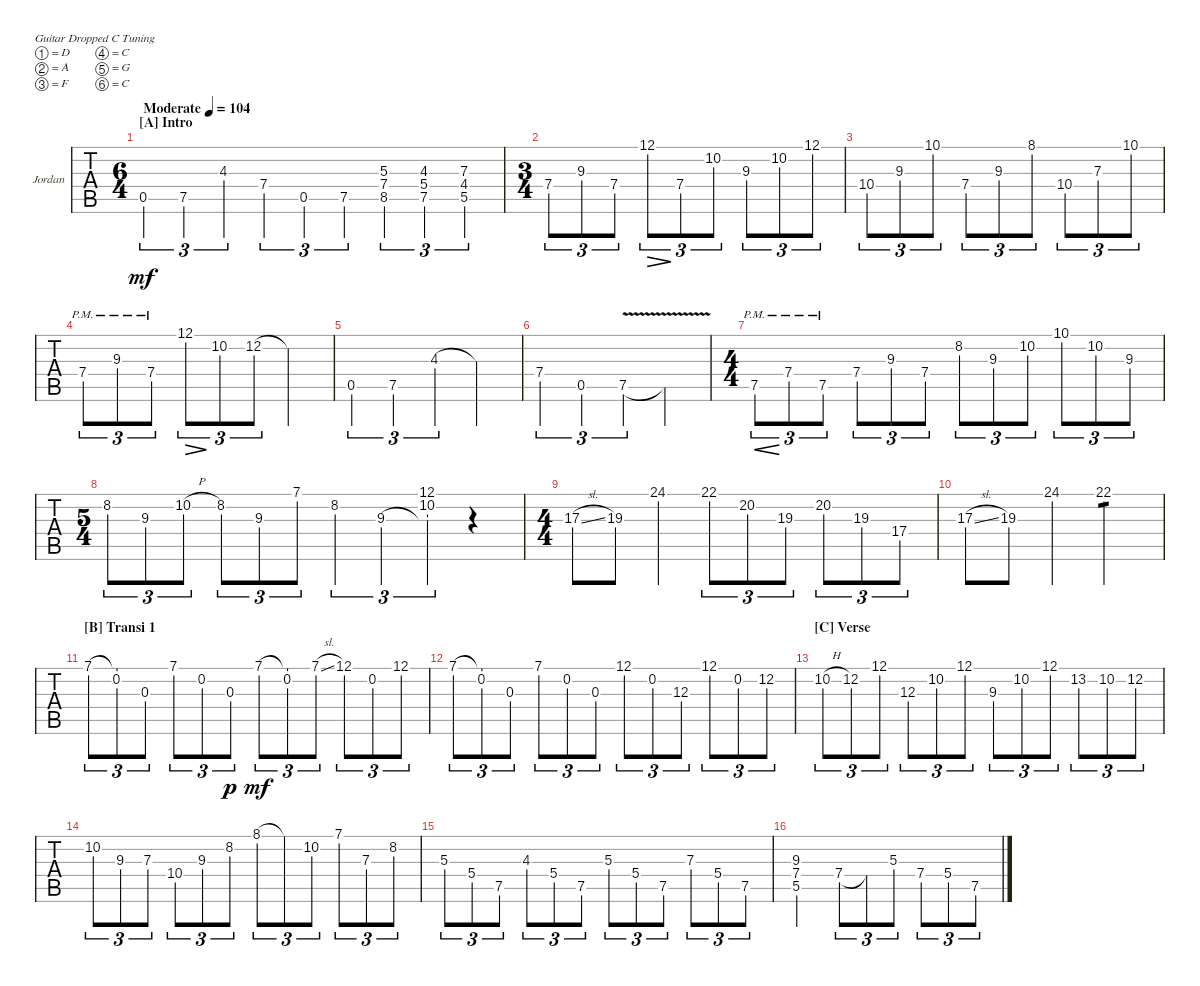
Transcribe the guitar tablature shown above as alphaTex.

\bracketExtendMode groupsimilarinstruments
\firstSystemTrackNameOrientation horizontal
\otherSystemsTrackNameOrientation horizontal
\track ("Jordan" "Jordan") {instrument electricguitarclean}
\staff {tabs}
\tuning (D4 A3 F3 C3 G2 C2)
\ts (6 4)
\section ("A" "Intro")
\tempo (104 "Moderate")
\clef g2
\scale
0.37796
\ks c
0.5.4{tu (3 2) dy mf instrument electricguitarclean} 7.5.4{tu (3 2)} 4.3.4{tu (3 2)} 7.4.4{tu (3 2)} 0.5.4{tu (3 2)} 7.5.4{tu (3 2)} (5.3 7.4 8.5).4{tu (3 2)} (4.3 5.4 7.5).4{tu (3 2)} (4.4 7.3 5.5).4{tu (3 2)} |
\ts (3 4)
\scale
0.328677 7.4.8{tu (3 2)} 9.3.8{tu (3 2)} 7.4.8{tu (3 2)} 12.1.8{tu (3 2) dec} 7.4.8{tu (3 2)} 10.2.8{tu (3 2)} 9.3.8{tu (3 2)} 10.2.8{tu (3 2)} 12.1.8{tu (3 2)} |
\scale
0.293128 10.4.8{tu (3 2)} 9.3.8{tu (3 2)} 10.1.8{tu (3 2)} 7.4.8{tu (3 2)} 9.3.8{tu (3 2)} 8.1.8{tu (3 2)} 10.4.8{tu (3 2)} 7.3.8{tu (3 2)} 10.1.8{tu (3 2)} |
\scale
0.4726 7.4{pm}.8{tu (3 2)} 9.3{pm}.8{tu (3 2)} 7.4{pm}.8{tu (3 2)} 12.1.8{tu (3 2) dec} 10.2.8{tu (3 2)} 12.2.8{tu (3 2)} 12.2{t}.4 |
\scale
0.373614 0.5.4{tu (3 2)} 7.5.4{tu (3 2)} 4.3.4{tu (3 2)} 4.3{t}.4 |
\scale
0.35594 7.4.4{tu (3 2)} 0.5.4{tu (3 2)} 7.5{v}.4{tu (3 2)} 7.5{t}.4 |
\ts (4 4)
\scale
0.359761
\scale
0.459685 7.5{pm}.8{tu (3 2) cre} 7.4{pm}.8{tu (3 2)} 7.5{pm}.8{tu (3 2)} 7.4.8{tu (3 2)} 9.3.8{tu (3 2)} 7.4.8{tu (3 2)} 8.2.8{tu (3 2)} 9.3.8{tu (3 2)} 10.2.8{tu (3 2)} 10.1.8{tu (3 2)} 10.2.8{tu (3 2)} 9.3.8{tu (3 2)} |
\ts (5 4)
\scale
0.335383
\scale
0.540205 8.2.8{tu (3 2)} 9.3.8{tu (3 2)} 10.2{h}.8{tu (3 2)} 8.2.8{tu (3 2)} 9.3.8{tu (3 2)} 7.1.8{tu (3 2)} 8.2.4{tu (3 2)} 9.3.4{tu (3 2)} (12.1 10.2 9.3{t}).4{tu (3 2)} r.4 |
\ts (4 4)
\scale
0.305021
\scale
0.373566 17.3{sl}.8 19.3.8 24.1.4 22.1.8{tu (3 2)} 20.2.8{tu (3 2)} 19.3.8{tu (3 2)} 20.2.8{tu (3 2)} 19.3.8{tu (3 2)} 17.4.8{tu (3 2)} |
\scale
0.25645 17.3{sl}.8 19.3.8 24.1.4 22.1.2{tp 1} |
\section ("B" "Transi 1")
\scale
0.370185 7.1.8{tu (3 2)} (0.2 7.1{t}).8{tu (3 2)} 0.3.8{tu (3 2)} 7.1.8{tu (3 2)} 0.2.8{tu (3 2)} 0.3.8{tu (3 2) dy p} 7.1.8{tu (3 2) dy mf} (0.2 7.1{t}).8{tu (3 2)} 7.1{sl}.8{tu (3 2)} 12.1.8{tu (3 2)} 0.2.8{tu (3 2)} 12.1.8{tu (3 2)} |
\scale
0.497516 7.1.8{tu (3 2)} (0.2 7.1{t}).8{tu (3 2)} 0.3.8{tu (3 2)} 7.1.8{tu (3 2)} 0.2.8{tu (3 2)} 0.3.8{tu (3 2)} 12.1.8{tu (3 2)} 0.2.8{tu (3 2)} 12.3.8{tu (3 2)} 12.1.8{tu (3 2)} 0.2.8{tu (3 2)} 12.2.8{tu (3 2)} |
\section ("C" "Verse")
\scale
0.502325 10.2{h}.8{tu (3 2)} 12.2.8{tu (3 2)} 12.1.8{tu (3 2)} 12.3.8{tu (3 2)} 10.2.8{tu (3 2)} 12.1.8{tu (3 2)} 9.3.8{tu (3 2)} 10.2.8{tu (3 2)} 12.1.8{tu (3 2)} 13.2.8{tu (3 2)} 10.2.8{tu (3 2)} 12.2.8{tu (3 2)} |
10.2.8{tu (3 2)} 9.3.8{tu (3 2)} 7.3.8{tu (3 2)} 10.4.8{tu (3 2)} 9.3.8{tu (3 2)} 8.2.8{tu (3 2)} 8.1.8{tu (3 2)} 8.1{t}.8{tu (3 2)} 10.2.8{tu (3 2)} 7.1.8{tu (3 2)} 7.3.8{tu (3 2)} 8.2.8{tu (3 2)} |
5.3.8{tu (3 2)} 5.4.8{tu (3 2)} 7.5.8{tu (3 2)} 4.3.8{tu (3 2)} 5.4.8{tu (3 2)} 7.5.8{tu (3 2)} 5.3.8{tu (3 2)} 5.4.8{tu (3 2)} 7.5.8{tu (3 2)} 7.3.8{tu (3 2)} 5.4.8{tu (3 2)} 7.5.8{tu (3 2)} |
(5.5 7.4 9.3).2 7.4.8{tu (3 2)} 7.4{t}.8{tu (3 2)} 5.3.8{tu (3 2)} 7.4.8{tu (3 2)} 5.4.8{tu (3 2)} 7.5.8{tu (3 2)}
